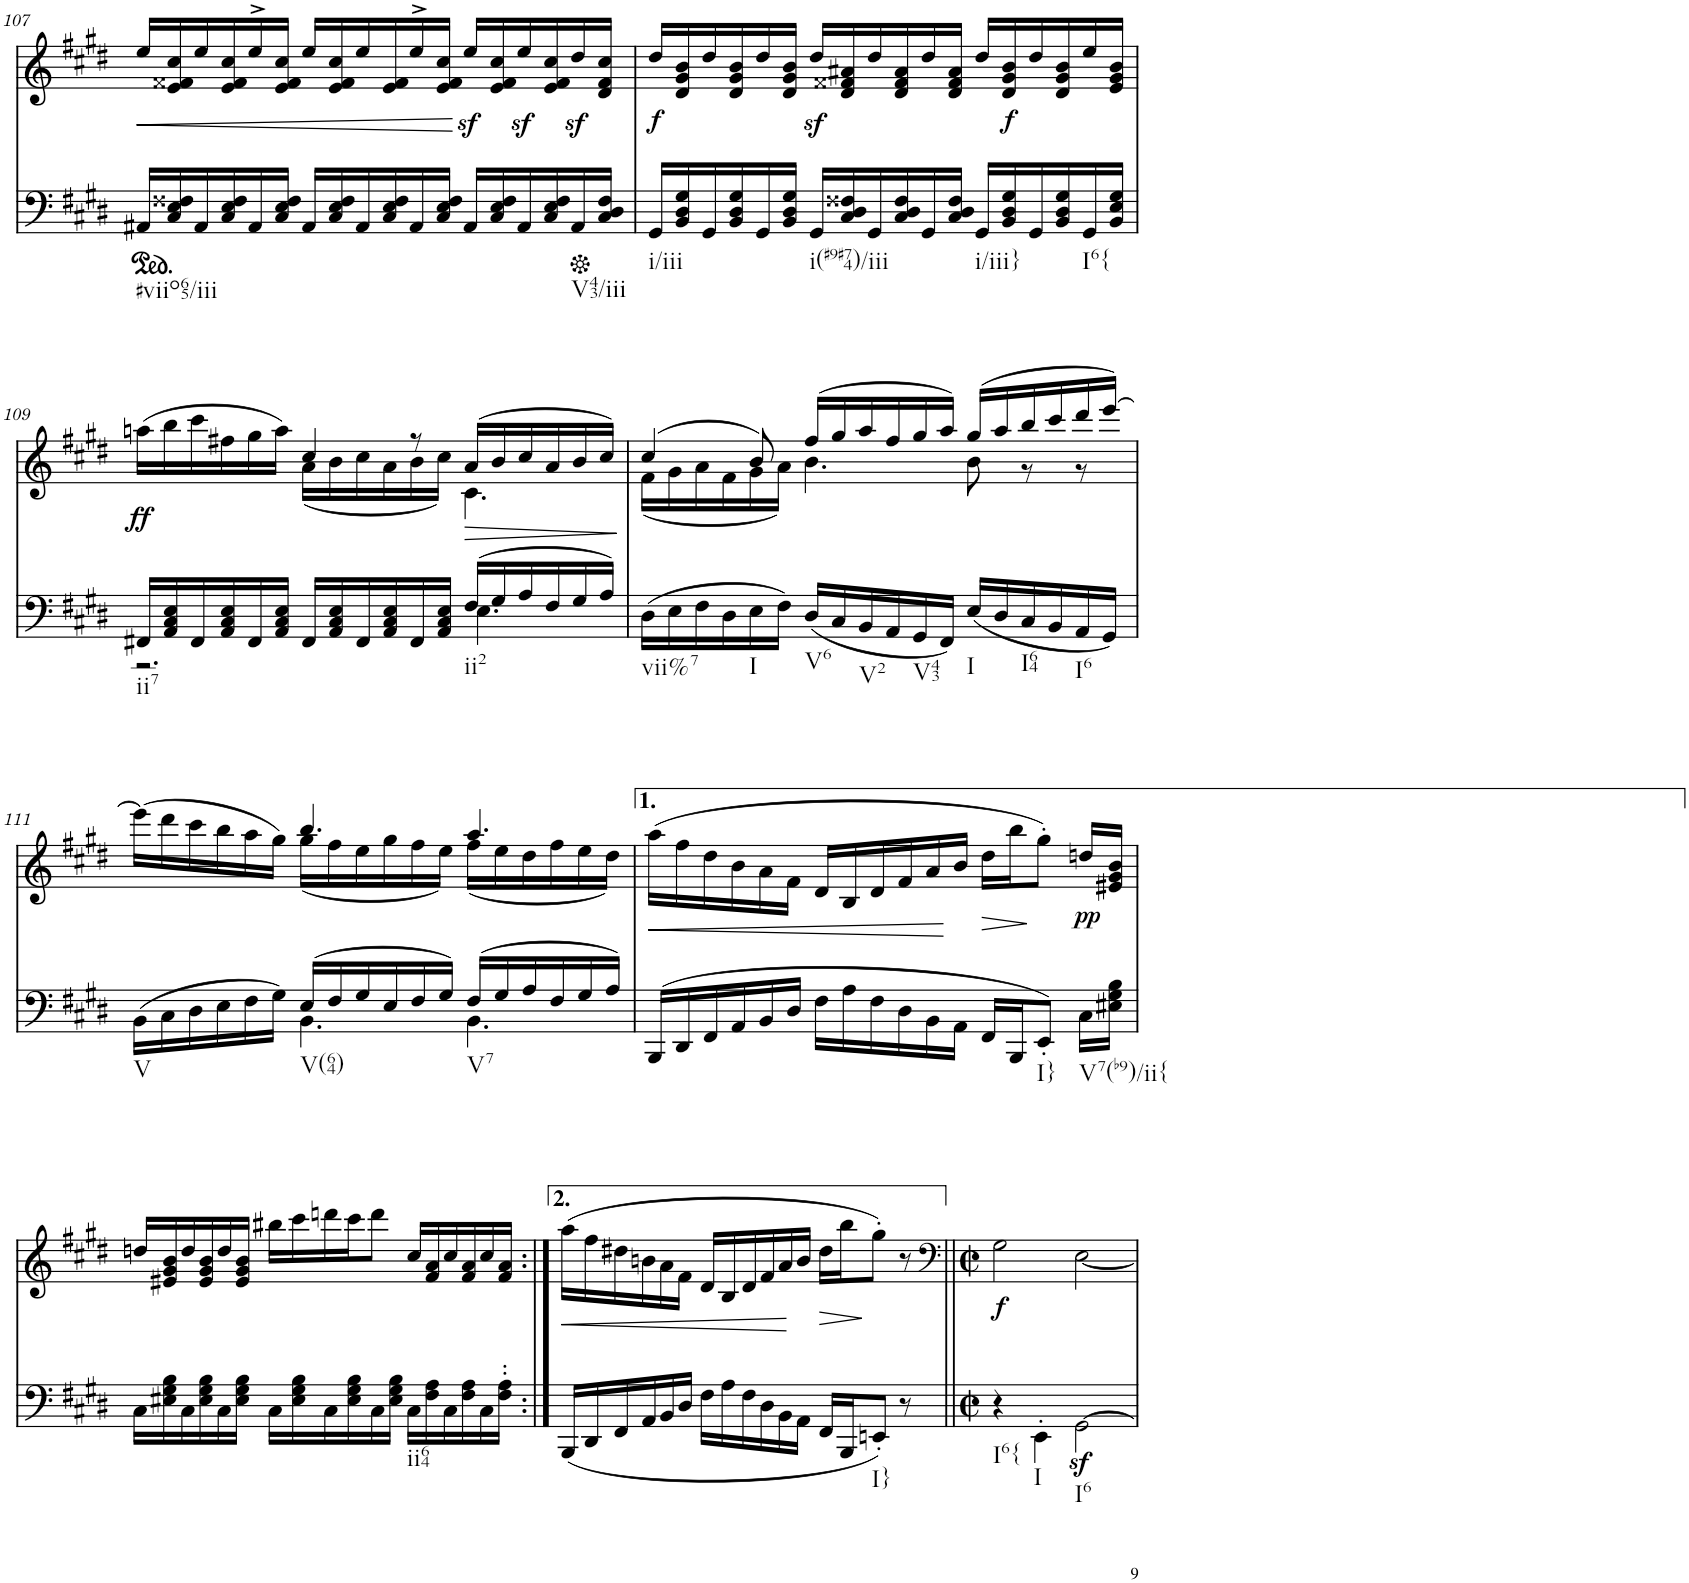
**kern	**kern	**text	**dynam
*part2	*part1	*part1	*part1
*staff2	*staff1	*staff1	*staff1
*I"Piano	*I"Piano	*	*
*I'Pno	*I'Pno	*	*
!!LO:PB:g=z
*clefF4	*clefG2	*	*
*k[f#c#g#d#]	*k[f#c#g#d#]	*	*
*E:	*E:	*	*
*M9/8	*M9/8	*	*
*ped	*	*	*
=107	=107	=107	=107
!LO:TX:b:t=#viio65/iii	!	!	!
!	!	!	!LO:HP:b
16AA#X/LL	16ee/LL	.	<
16C#/ 16E/ 16F##X/	16e/ 16f##X/ 16cc#/	.	.
16AA#/	16ee/	.	.
16C#/ 16E/ 16F##/	16e/ 16f##/ 16cc#/	.	.
16AA#/	16ee^>/	.	.
16C#/ 16E/ 16F##/JJ	16e/ 16f##/ 16cc#/JJ	.	.
16AA#/LL	16ee/LL	.	.
16C#/ 16E/ 16F##/	16e/ 16f##/ 16cc#/	.	.
16AA#/	16ee/	.	.
16C#/ 16E/ 16F##/	16e/ 16f##/	.	.
16AA#/	16ee^>/	.	.
16C#/ 16E/ 16F##/JJ	16e/ 16f##/ 16cc#/JJ	.	.
16AA#/LL	16eez</LL	.	[
16C#/ 16E/ 16F##/	16e/ 16f##/ 16cc#/	.	.
16AA#/	16eez</	.	.
16C#/ 16E/ 16F##/	16e/ 16f##/ 16cc#/	.	.
!LO:TX:b:t=V43/iii	!	!	!
16AA#/	16dd#z</	.	.
*Xped	*	*	*
16C#/ 16D#/ 16F##/JJ	16d#/ 16f##/ 16cc#/JJ	.	.
=108	=108	=108	=108
!LO:TX:b:t=i/iii	!	!	!
!	!	!LO:LY:b	!
16GG#/LL	16dd#/LL	.	.
16BB/ 16D#/ 16G#/	16d#/ 16g#/ 16b/	.	.
16GG#/	16dd#/	.	.
16BB/ 16D#/ 16G#/	16d#/ 16g#/ 16b/	.	.
16GG#/	16dd#/	.	.
16BB/ 16D#/ 16G#/JJ	16d#/ 16g#/ 16b/JJ	.	.
!LO:TX:b:t=i(#9#74)/iii	!	!	!
16GG#/LL	16dd#z</LL	.	.
16C#/ 16D#/ 16F##X/	16d#/ 16f##X/ 16a#X/	.	.
16GG#/	16dd#/	.	.
16C#/ 16D#/ 16F##/	16d#/ 16f##/ 16a#/	.	.
16GG#/	16dd#/	.	.
16C#/ 16D#/ 16F##/JJ	16d#/ 16f##/ 16a#/JJ	.	.
!LO:TX:b:t=i/iii}	!	!	!
16GG#/LL	16dd#/LL	.	.
!	!	!LO:LY:b	!
16BB/ 16D#/ 16G#/	16d#/ 16g#/ 16b/	.	.
16GG#/	16dd#/	.	.
16BB/ 16D#/ 16G#/	16d#/ 16g#/ 16b/	.	.
!LO:TX:b:t=I6{	!	!	!
16GG#/	16ee/	.	.
16BB/ 16E/ 16G#/JJ	16e/ 16g#/ 16b/JJ	.	.
!!LO:LB:g=z
=109	=109	=109	=109
*^	*^	*	*
!LO:TX:b:t=ii7	!	!	!	!	!
!	!	!	!	!	!LO:DY:b
16FF#X/LL	2.r	(>16aan\LL	4.ryy	.	ff
16AA/ 16C#/ 16E/	.	16bb\	.	.	.
16FF#/	.	16ccc#\	.	.	.
16AA/ 16C#/ 16E/	.	16ff#X\	.	.	.
16FF#/	.	16gg#\	.	.	.
16AA/ 16C#/ 16E/JJ	.	16aa\JJ)	.	.	.
16FF#/LL	.	4cc#/	(16a\LL	.	.
16AA/ 16C#/ 16E/	.	.	16b\	.	.
16FF#/	.	.	16cc#\	.	.
16AA/ 16C#/ 16E/	.	.	16a\	.	.
16FF#/	.	8r	16b\	.	.
16AA/ 16C#/ 16E/JJ	.	.	16cc#\JJ)	.	.
!LO:TX:b:t=ii2	!	!	!	!	!
!	!	!	!	!	!LO:HP:b
(16F#/LL	4.E\	(16a/LL	4.c#\	.	>
16G#/	.	16b/	.	.	.
16A/	.	16cc#/	.	.	.
16F#/	.	16a/	.	.	.
16G#/	.	16b/	.	.	.
16A/JJ)	.	16cc#/JJ)	.	.	.
*v	*v	*	*	*	*
*	*v	*v	*	*
.	.	.	]
=110	=110	=110	=110
*	*^	*	*
!LO:TX:b:t=vii%7	!	!	!	!
(16D#\LL	(4cc#/	(16f#\LL	.	.
16E\	.	16g#\	.	.
16F#\	.	16a\	.	.
16D#\	.	16f#\	.	.
!LO:TX:b:t=I	!	!	!	!
16E\	8b/)	16g#\	.	.
16F#\JJ)	.	16a\JJ)	.	.
!LO:TX:b:t=V6	!	!	!	!
(16D#/LL	(16ff#/LL	4.b\	.	.
16C#/	16gg#/	.	.	.
!LO:TX:b:t=V2	!	!	!	!
16BB/	16aa/	.	.	.
16AA/	16ff#/	.	.	.
!LO:TX:b:t=V43	!	!	!	!
16GG#/	16gg#/	.	.	.
16FF#/JJ)	16aa/JJ)	.	.	.
!LO:TX:b:t=I	!	!	!	!
(16E/LL	(16gg#/LL	8b\	.	.
16D#/	16aa/	.	.	.
!LO:TX:b:t=I64	!	!	!	!
16C#/	16bb/	8r	.	.
16BB/	16ccc#/	.	.	.
!LO:TX:b:t=I6	!	!	!	!
16AA/	16ddd#/	8r	.	.
16GG#/JJ)	[16eee/JJ)	.	.	.
!!LO:LB:g=z	!!
=111	=111	=111	=111	=111
*^	*	*	*	*
!LO:TX:b:t=V	!	!	!	!	!
4.ryy	(>16BB\LL	(>16eee\LL]	4.ryy	.	.
.	16C#\	16ddd#\	.	.	.
.	16D#\	16ccc#\	.	.	.
.	16E\	16bb\	.	.	.
.	16F#\	16aa\	.	.	.
.	16G#\JJ)	16gg#\JJ)	.	.	.
!LO:TX:b:t=V(64)	!	!	!	!	!
(16E/LL	4.BB\	4.bb/	(16gg#\LL	.	.
16F#/	.	.	16ff#\	.	.
16G#/	.	.	16ee\	.	.
16E/	.	.	16gg#\	.	.
16F#/	.	.	16ff#\	.	.
16G#/JJ)	.	.	16ee\JJ)	.	.
!LO:TX:b:t=V7	!	!	!	!	!
(16F#/LL	4.BB\	4.aa/	(16ff#\LL	.	.
16G#/	.	.	16ee\	.	.
16A/	.	.	16dd#\	.	.
16F#/	.	.	16ff#\	.	.
16G#/	.	.	16ee\	.	.
16A/JJ)	.	.	16dd#\JJ)	.	.
*v	*v	*	*	*	*
=112	=112	=112	=112	=112
!	!	!	!	!LO:HP:b
*	*v	*v	*	*
(16BBB/LL	(16aa\LL	.	<
16DD#/	16ff#\	.	.
16FF#/	16dd#\	.	.
16AA/	16b\	.	.
16BB/	16a\	.	.
16D#/JJ	16f#\JJ	.	.
16F#\LL	16d#/LL	.	.
16A\	16B/	.	.
16F#\	16d#/	.	.
16D#\	16f#/	.	.
16BB\	16a/	.	.
16AA\JJ	16b/JJ	.	[
!	!	!	!LO:HP:b
16FF#/LL	16dd#\LL	.	>
16BBB/J	16bb\J	.	.
!LO:TX:b:t=I}	!	!	!
8EE'/J)	8gg#'\J)	.	]
!LO:TX:b:t=V7(b9)/ii{	!	!	!
!	!	!LO:LY:b	!
16C#\LL	16ddn/LL	.	.
16E#X\ 16G#\ 16B\JJ	16e#X/ 16g#/ 16b/JJ	.	.
!!LO:LB:g=z
=112X6	=112X6	=112X6	=112X6
16C#\LL	16ddn/LL	.	.
16E#X\ 16G#\ 16B\	16e#X/ 16g#/ 16b/	.	.
16C#\	16dd/	.	.
16E#\ 16G#\ 16B\	16e#/ 16g#/ 16b/	.	.
16C#\	16dd/	.	.
16E#\ 16G#\ 16B\JJ	16e#/ 16g#/ 16b/JJ	.	.
16C#\LL	16bb#X\LL	.	.
16E#\ 16G#\ 16B\	16ccc#\	.	.
16C#\	16dddn\	.	.
16E#\ 16G#\ 16B\	16ccc#\J	.	.
16C#\	8ddd\J	.	.
16E#\ 16G#\ 16B\JJ	.	.	.
!LO:TX:b:t=ii64	!	!	!
16C#\LL	16cc#/LL	.	.
16F#\ 16A\	16f#/ 16a/	.	.
16C#\	16cc#/	.	.
16F#\ 16A\	16f#/ 16a/	.	.
16C#\	16cc#/	.	.
16F#\' 16A\'JJ	16f#/ 16a/JJ	.	.
=112X7:|!	=112X7:|!	=112X7:|!	=112X7:|!
!	!	!	!LO:HP:b
(<16BBB/LL	(16aa\LL	.	<
16DD#/	16ff#\	.	.
16FF#/	16dd#X\	.	.
16AA/	16bn\	.	.
16BB/	16a\	.	.
16D#/JJ	16f#\JJ	.	.
16F#\LL	16d#/LL	.	.
16A\	16B/	.	.
16F#\	16d#/	.	.
16D#\	16f#/	.	.
16BB\	16a/	.	.
16AA\JJ	16b/JJ	.	[
!	!	!	!LO:HP:b
16FF#/LL	16dd#\LL	.	>
16BBB/J	16bb\J	.	.
!LO:TX:b:t=I}	!	!	!
8EEn'/J)	8gg#'\J)	.	]
8r	8r	.	.
=113||	=113||	=113||	=113||
*	*clefF4	*	*
*M2/2	*M2/2	*	*
*met(c|)	*met(c|)	*	*
!LO:TX:b:t=I6{	!	!	!
!	!	!LO:LY:b	!
4r	2G#\	.	.
!LO:TX:b:t=I	!	!	!
4EE'>\	.	.	.
!LO:TX:b:t=I6	!	!	!
[2GG#z<\	[2E\	.	.
=	=	=	=
*-	*-	*-	*-
